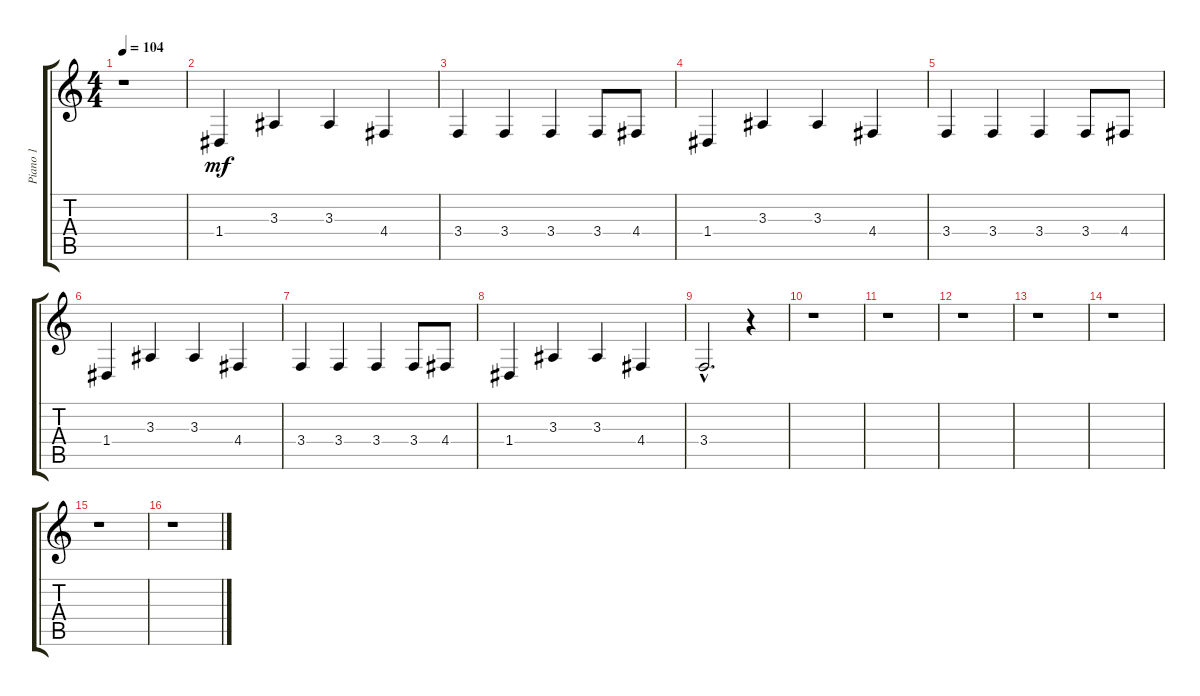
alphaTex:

\track ("Piano 1" "Piano 1") {instrument brightacousticpiano}
\staff {score tabs}
\tuning (E4 B3 G3 D3 A2 E2) {hide}
\ts (4 4)
\tempo 104
\clef g2
\ks c
r.1{dy mf instrument brightacousticpiano} |
1.4.4 3.3.4 3.3.4 4.4.4 |
3.4.4 3.4.4 3.4.4 3.4.8 4.4.8 |
1.4.4 3.3.4 3.3.4 4.4.4 |
3.4.4 3.4.4 3.4.4 3.4.8 4.4.8 |
1.4.4 3.3.4 3.3.4 4.4.4 |
3.4.4 3.4.4 3.4.4 3.4.8 4.4.8 |
1.4.4 3.3.4 3.3.4 4.4.4 |
3.4{hac}.2{d} r.4 |
r.1 |
r.1 |
r.1 |
r.1 |
r.1 |
r.1 |
r.1
